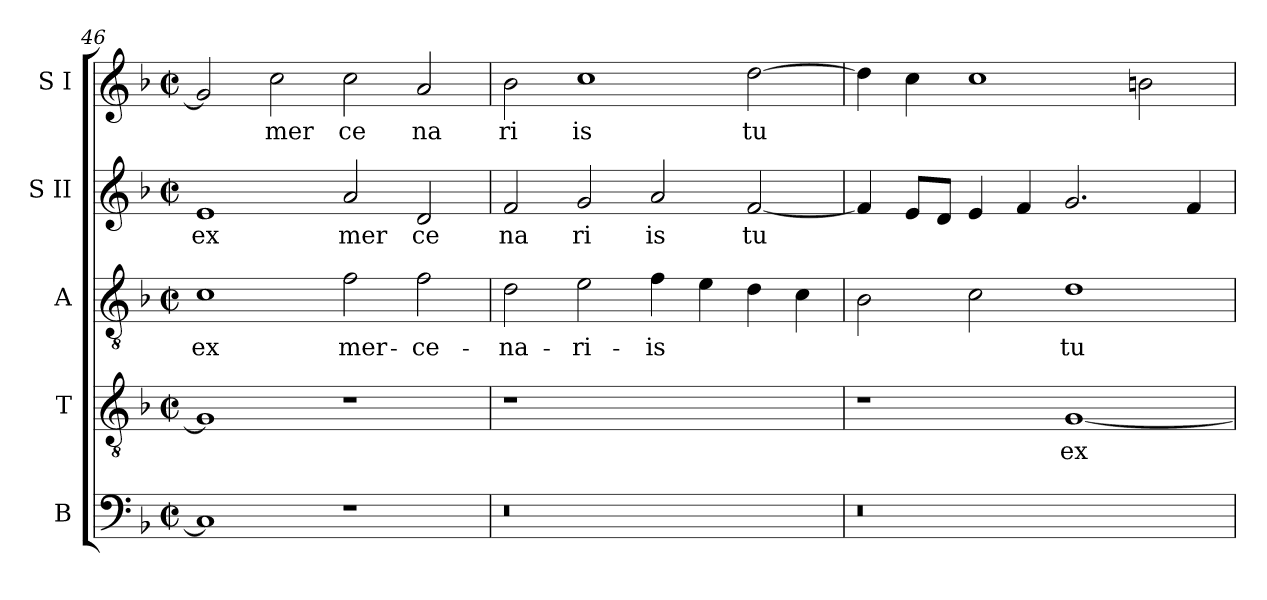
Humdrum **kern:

**kern	**text	**kern	**text	**kern	**text	**kern	**text	**kern	**text
*part5	*part5	*part4	*part4	*part3	*part3	*part2	*part2	*part1	*part1
*staff5	*staff5	*staff4	*staff4	*staff3	*staff3	*staff2	*staff2	*staff1	*staff1
*I"B	*	*I"T	*	*I"A	*	*I"S II	*	*I"S I	*
*clefF4	*	*clefGv2	*	*clefGv2	*	*clefG2	*	*clefG2	*
*k[b-]	*	*k[b-]	*	*k[b-]	*	*k[b-]	*	*k[b-]	*
*F:	*	*F:	*	*F:	*	*F:	*	*F:	*
*M2/2	*	*M2/2	*	*M2/2	*	*M2/2	*	*M2/2	*
*met(c|)	*	*met(c|)	*	*met(c|)	*	*met(c|)	*	*met(c|)	*
=46	=46	=46	=46	=46	=46	=46	=46	=46	=46
!	!LO:LY:b:cj	!	!LO:LY:b:cj	!	!LO:LY:b:cj	!	!LO:LY:b:cj	!	!LO:LY:b:cj
1C]	.	1G]	.	1c	ex	1e	ex	2g/]	.
!	!	!	!	!	!	!	!	!	!LO:LY:b:cj
.	.	.	.	.	.	.	.	2cc\	mer
!	!	!	!	!	!LO:LY:b:cj	!	!LO:LY:b:cj	!	!LO:LY:b:cj
1r	.	1r	.	2f\	mer-	2a/	mer	2cc\	ce
!	!	!	!	!	!LO:LY:b:cj	!	!LO:LY:b:cj	!	!LO:LY:b:cj
.	.	.	.	2f\	-ce-	2d/	ce	2a/	na
=47	=47	=47	=47	=47	=47	=47	=47	=47	=47
!	!	!	!	!	!LO:LY:b:cj	!	!LO:LY:b:cj	!	!LO:LY:b:cj
0r	.	1r	.	2d\	-na-	2f/	na	2b-\	ri
!	!	!	!	!	!LO:LY:b:cj	!	!LO:LY:b:cj	!	!LO:LY:b:cj
.	.	.	.	2e\	-ri-	2g/	ri	1cc	is
!	!	!	!	!	!LO:LY:b:cj	!	!LO:LY:b:cj	!	!
.	.	1ryy	.	4f\	-is	2a/	is	.	.
!	!	!	!	!	!LO:LY:b:cj	!	!	!	!
.	.	.	.	4e\	.	.	.	.	.
!	!	!	!	!	!LO:LY:b:cj	!	!LO:LY:b:cj	!	!LO:LY:b:cj
.	.	.	.	4d\	.	[<2f/	tu	[>2dd\	tu
!	!	!	!	!	!LO:LY:b:cj	!	!	!	!
.	.	.	.	4c\	.	.	.	.	.
=48	=48	=48	=48	=48	=48	=48	=48	=48	=48
!	!	!	!	!	!LO:LY:b:cj	!	!LO:LY:b:cj	!	!LO:LY:b:cj
0r	.	1r	.	2B-\	.	4f/]	.	4dd\]	.
!	!	!	!	!	!	!	!LO:LY:b:cj	!	!LO:LY:b:cj
.	.	.	.	.	.	8e/L	.	4cc\	.
!	!	!	!	!	!	!	!LO:LY:b:cj	!	!
.	.	.	.	.	.	8d/J	.	.	.
!	!	!	!	!	!LO:LY:b:cj	!	!LO:LY:b:cj	!	!LO:LY:b:cj
.	.	.	.	2c\	.	4e/	.	1cc	.
!	!	!	!	!	!	!	!LO:LY:b:cj	!	!
.	.	.	.	.	.	4f/	.	.	.
!	!	!	!LO:LY:b:cj	!	!LO:LY:b:cj	!	!LO:LY:b:cj	!	!
.	.	[<1G	ex	1d	tu-	2.g/	.	.	.
!	!	!	!	!	!	!	!	!	!LO:LY:b:cj
.	.	.	.	.	.	.	.	2b\	.
!	!	!	!	!	!	!	!LO:LY:b:cj	!	!
.	.	.	.	.	.	4f/	.	.	.
=	=	=	=	=	=	=	=	=	=
*-	*-	*-	*-	*-	*-	*-	*-	*-	*-
